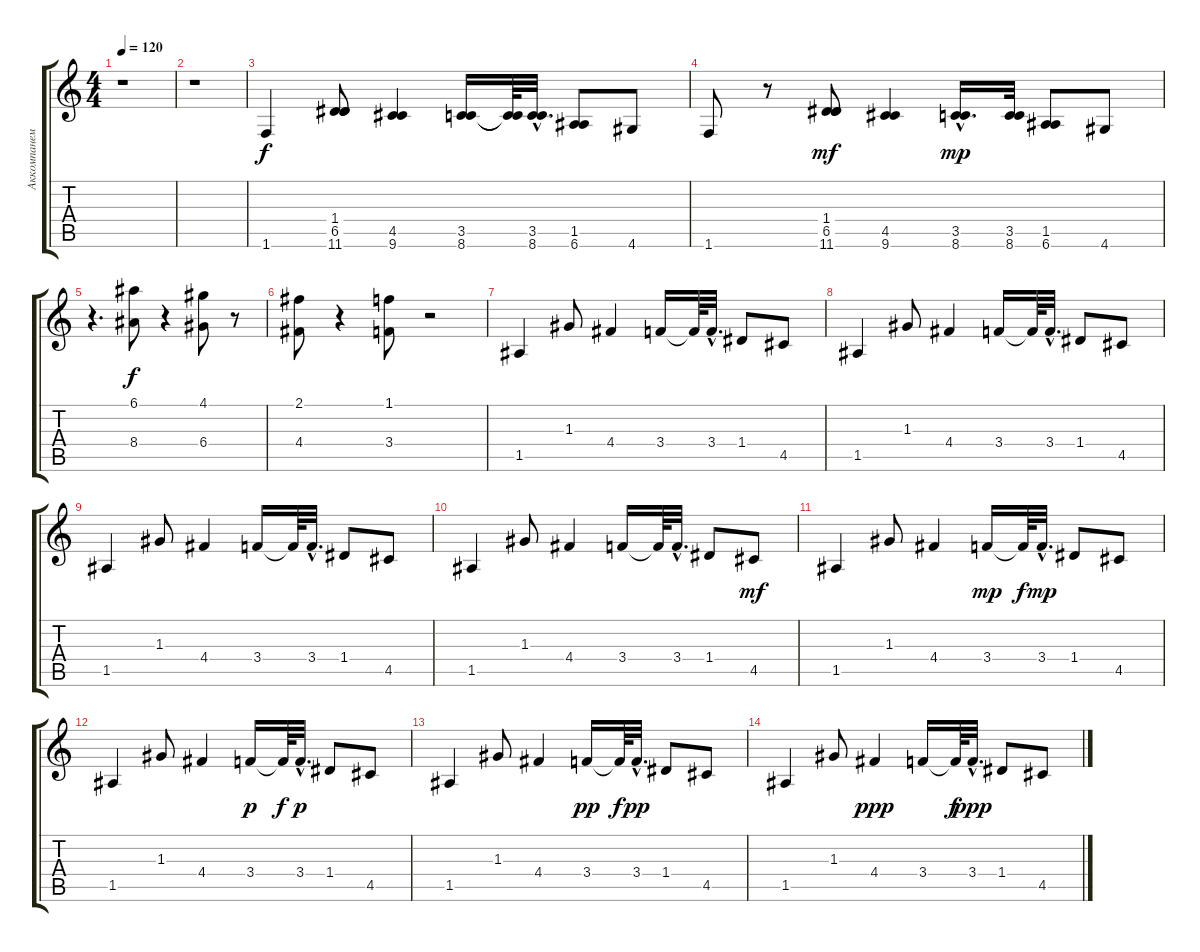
\track ("Аккомпанемент" "Аккомпанем") {instrument acousticguitarsteel}
\staff {score tabs}
\tuning (E4 B3 G3 D3 A2 E2) {hide}
\ts (4 4)
\tempo 120
\clef g2
\ks c
r.1{dy f} |
r.1 |
1.6.4 (1.4 6.5 11.6).8 (4.5 9.6).4 (3.5 8.6).16 (3.5{t} 8.6{t}).64 (3.5{hac} 8.6{hac}).32{d} (1.5 6.6).8 4.6.8 |
1.6.8 r.8 (1.4 6.5 11.6).8{dy mf} (4.5 9.6).4 (3.5{hac} 8.6{hac}).16{d dy mp} (3.5 8.6).32 (1.5 6.6).8 4.6.8 |
r.4{d} (6.1 8.4).8{dy f} r.4 (4.1 6.4).8 r.8 |
(2.1 4.4).8 r.4 (1.1 3.4).8 r.2 |
1.5.4 1.3.8 4.4.4 3.4.16 3.4{t}.64 3.4{hac}.32{d} 1.4.8 4.5.8 |
1.5.4 1.3.8 4.4.4 3.4.16 3.4{t}.64 3.4{hac}.32{d} 1.4.8 4.5.8 |
1.5.4 1.3.8 4.4.4 3.4.16 3.4{t}.64 3.4{hac}.32{d} 1.4.8 4.5.8 |
1.5.4 1.3.8 4.4.4 3.4.16 3.4{t}.64 3.4{hac}.32{d} 1.4.8 4.5.8{dy mf} |
1.5.4 1.3.8 4.4.4 3.4.16{dy mp} 3.4{t}.64{dy f} 3.4{hac}.32{d dy mp} 1.4.8 4.5.8 |
1.5.4 1.3.8 4.4.4 3.4.16{dy p} 3.4{t}.64{dy f} 3.4{hac}.32{d dy p} 1.4.8 4.5.8 |
1.5.4 1.3.8 4.4.4 3.4.16{dy pp} 3.4{t}.64{dy f} 3.4{hac}.32{d dy pp} 1.4.8 4.5.8 |
1.5.4 1.3.8 4.4.4{dy ppp} 3.4.16 3.4{t}.64{dy f} 3.4{hac}.32{d dy ppp} 1.4.8 4.5.8
